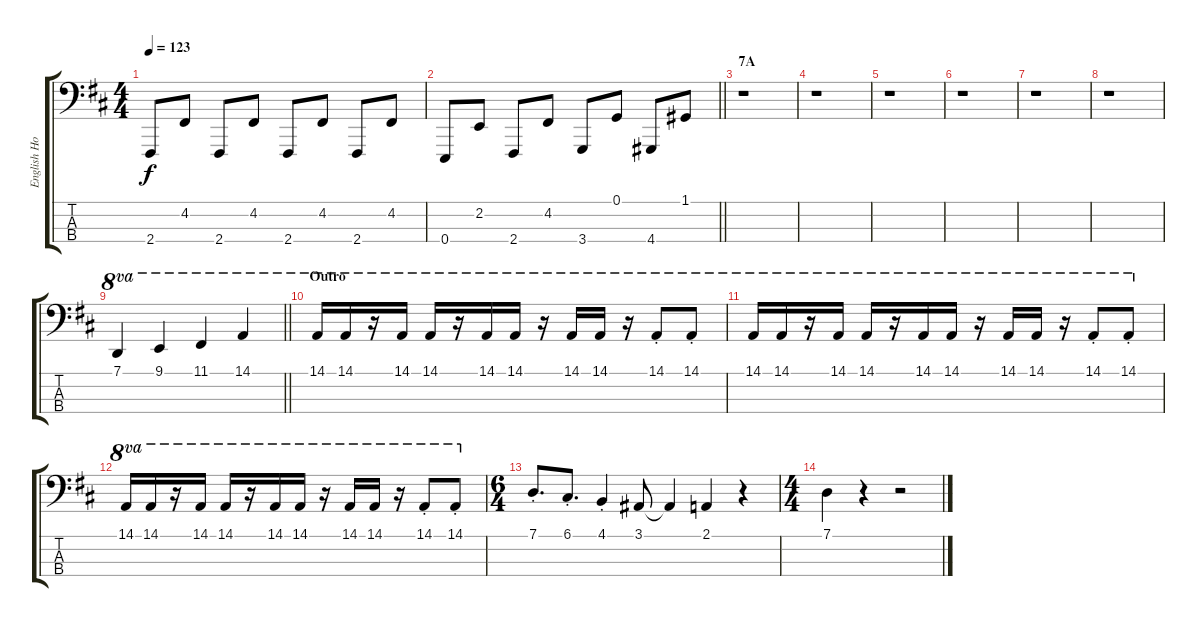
\track ("English Horn" "English Ho") {instrument englishhorn}
\staff {score tabs}
\tuning (G2 D2 A1 E1) {hide}
\ts (4 4)
\tempo 123
\clef f4
\ks d
2.4.8{dy f} 4.2.8 2.4.8 4.2.8 2.4.8 4.2.8 2.4.8 4.2.8 |
\barLineRight lightlight
0.4.8 2.2.8 2.4.8 4.2.8 3.4.8 0.1.8 4.4.8 1.1.8 |
\section ("" "7A")
r.1 |
r.1 |
r.1 |
r.1 |
r.1 |
r.1 |
\barLineRight lightlight
7.1.4{ot 8va} 9.1.4{ot 8va} 11.1.4{ot 8va} 14.1.4{ot 8va} |
\section ("" "Outro")
14.1.16{ot 8va} 14.1.16{ot 8va} r.16{ot 8va} 14.1.16{ot 8va} 14.1.16{ot 8va} r.16{ot 8va} 14.1.16{ot 8va} 14.1.16{ot 8va} r.16{ot 8va} 14.1.16{ot 8va} 14.1.16{ot 8va} r.16{ot 8va} 14.1{st}.8{ot 8va} 14.1{st}.8{ot 8va} |
14.1.16{ot 8va} 14.1.16{ot 8va} r.16{ot 8va} 14.1.16{ot 8va} 14.1.16{ot 8va} r.16{ot 8va} 14.1.16{ot 8va} 14.1.16{ot 8va} r.16{ot 8va} 14.1.16{ot 8va} 14.1.16{ot 8va} r.16{ot 8va} 14.1{st}.8{ot 8va} 14.1{st}.8{ot 8va} |
14.1.16{ot 8va} 14.1.16{ot 8va} r.16{ot 8va} 14.1.16{ot 8va} 14.1.16{ot 8va} r.16{ot 8va} 14.1.16{ot 8va} 14.1.16{ot 8va} r.16{ot 8va} 14.1.16{ot 8va} 14.1.16{ot 8va} r.16{ot 8va} 14.1{st}.8{ot 8va} 14.1{st}.8{ot 8va} |
\ts (6 4)
7.1{st}.8{d} 6.1{st}.8{d} 4.1{st}.4 3.1.8 3.1{t}.4 2.1.4 r.4 |
\ts (4 4)
7.1.4 r.4 r.2
